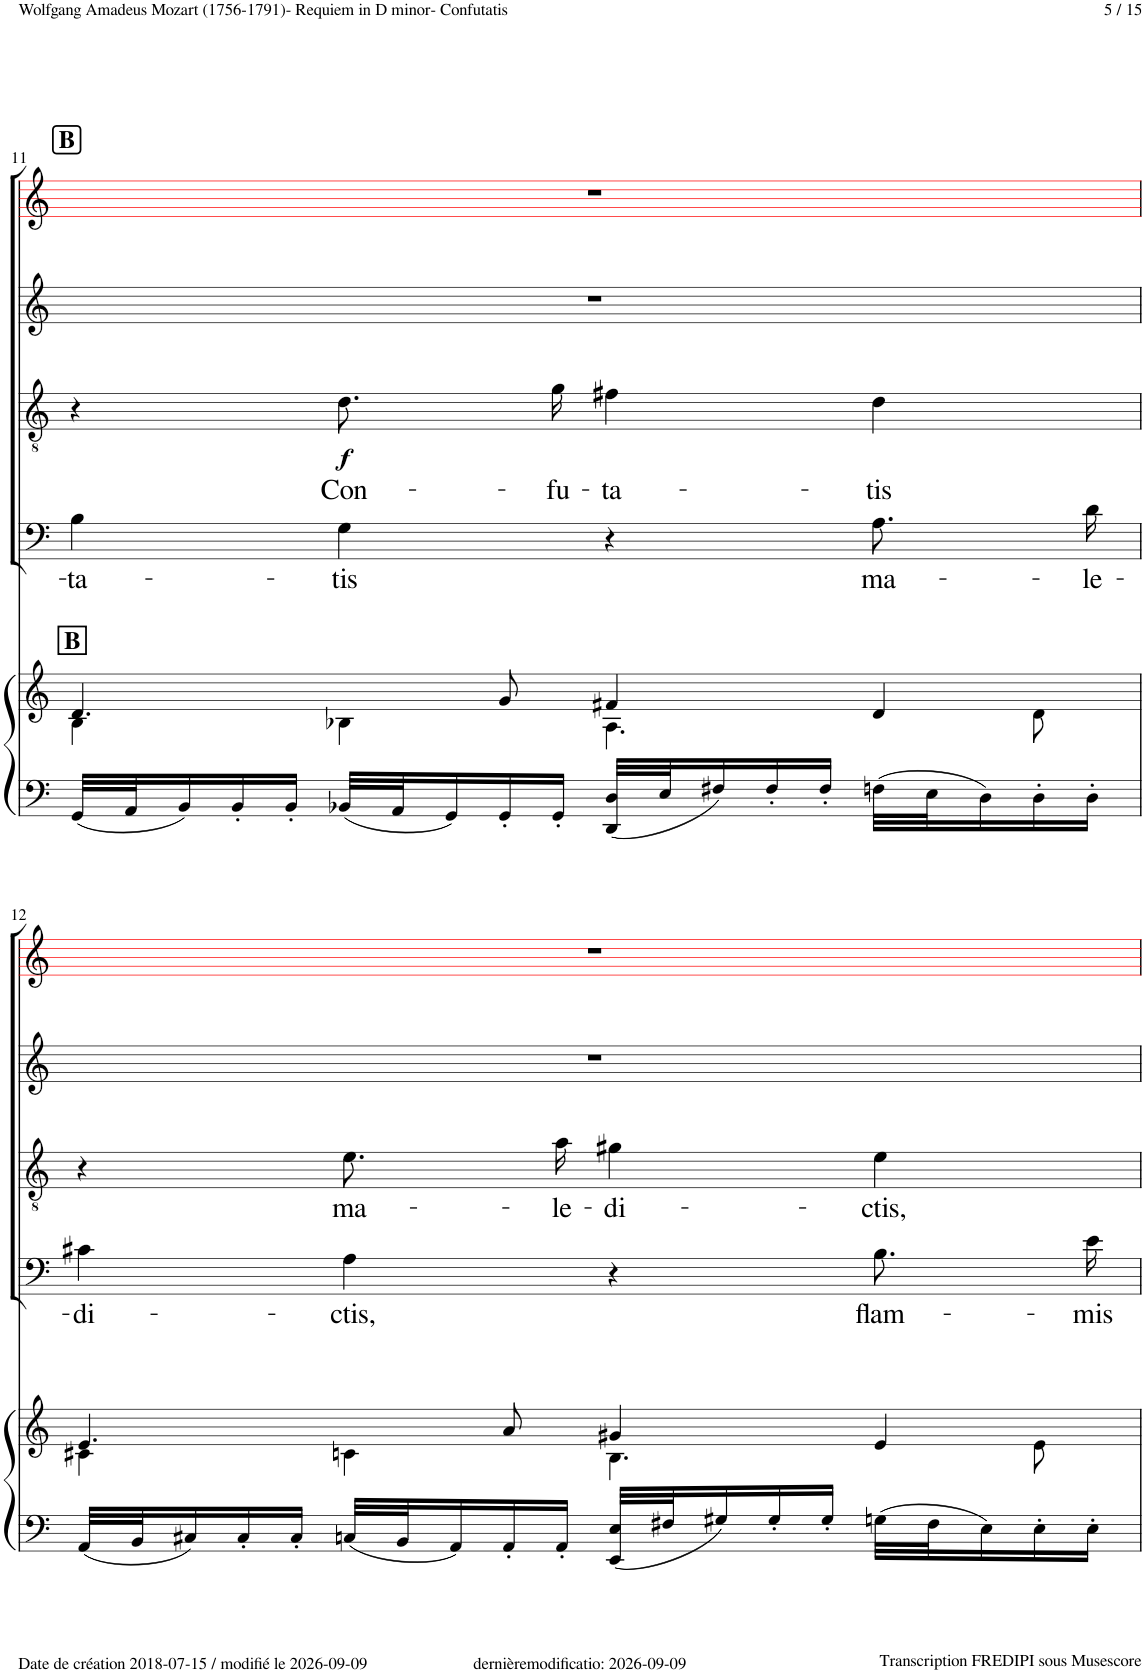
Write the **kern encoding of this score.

**kern	**kern	**kern	**text	**kern	**text	**dynam	**kern	**kern
*part5	*part5	*part4	*part4	*part3	*part3	*part3	*part2	*part1
*staff6	*staff5	*staff4	*staff4	*staff3	*staff3	*staff3	*staff2	*staff1
*I"Piano	*	*I"Bass	*	*I"Tenor	*	*	*I"Alto	*I"Soprano
*I'Pno	*	*	*	*	*	*	*	*
!!LO:PB:g=z
*clefF4	*clefG2	*clefF4	*	*clefGv2	*	*	*clefG2	*clefG2
*	*	*	*	*	*	*	*	*ITrd1c2
*k[]	*k[]	*k[]	*	*k[]	*	*	*k[]	*k[]
*M4/4	*M4/4	*M4/4	*	*M4/4	*	*	*M4/4	*M4/4
*met(c)	*met(c)	*met(c)	*	*met(c)	*	*	*met(c)	*met(c)
!!LO:REH:place=s1:a:B:cj:fs=14:t=B
=11	=11	=11	=11	=11	=11	=11	=11	=11
*	*^	*	*	*	*	*	*	*
!	!LO:TX:a:B:t=B	!	!	!	!	!	!	!	!
!	!	!	!	!LO:LY:b	!	!	!	!	!
32GG/LLL	4.d/	4B\	4B!\	-ta-	4r	.	.	1r	1r
32AA/J	.	.	.	.	.	.	.	.	.
16BB/	.	.	.	.	.	.	.	.	.
16BB'/	.	.	.	.	.	.	.	.	.
16BB'/JJ	.	.	.	.	.	.	.	.	.
!	!	!	!	!LO:LY:b	!	!LO:LY:b	!LO:DY:b	!	!
32BB-X/LLL	.	4B-X\	4G!\	-tis	8.d!\L	Con-	f	.	.
32AA/J	.	.	.	.	.	.	.	.	.
16GG/	.	.	.	.	.	.	.	.	.
16GG'/	8g/	.	.	.	.	.	.	.	.
!	!	!	!	!	!	!LO:LY:b	!	!	!
16GG'/JJ	.	.	.	.	16g!\Jk	-fu-	.	.	.
!	!	!	!	!	!	!LO:LY:b	!	!	!
32DD/ 32D/LLL	4f#X/	4.A\	4r	.	4f#X!\	-ta-	.	.	.
32E/J	.	.	.	.	.	.	.	.	.
16F#X/	.	.	.	.	.	.	.	.	.
16F#'/	.	.	.	.	.	.	.	.	.
16F#'/JJ	.	.	.	.	.	.	.	.	.
!	!	!	!	!LO:LY:b	!	!LO:LY:b	!	!	!
32Fn\LLL	4d/	.	8.A!\L	ma-	4d!\	-tis	.	.	.
32E\J	.	.	.	.	.	.	.	.	.
16D\	.	.	.	.	.	.	.	.	.
16D'\	.	8d\	.	.	.	.	.	.	.
!	!	!	!	!LO:LY:b	!	!	!	!	!
16D'\JJ	.	.	16d!\Jk	-le-	.	.	.	.	.
!!LO:LB:g=z
=12	=12	=12	=12	=12	=12	=12	=12	=12	=12
!	!	!	!	!LO:LY:b	!	!	!	!	!
32AA/LLL	4.e/	4c#X\	4c#X!\	-di-	4r	.	.	1r	1r
32BB/J	.	.	.	.	.	.	.	.	.
16C#X/	.	.	.	.	.	.	.	.	.
16C#'/	.	.	.	.	.	.	.	.	.
16C#'/JJ	.	.	.	.	.	.	.	.	.
!	!	!	!	!LO:LY:b	!	!LO:LY:b	!	!	!
32Cn/LLL	.	4cn\	4A!\	-ctis,	8.e!\L	ma-	.	.	.
32BB/J	.	.	.	.	.	.	.	.	.
16AA/	.	.	.	.	.	.	.	.	.
16AA'/	8a/	.	.	.	.	.	.	.	.
!	!	!	!	!	!	!LO:LY:b	!	!	!
16AA'/JJ	.	.	.	.	16a!\Jk	-le-	.	.	.
!	!	!	!	!	!	!LO:LY:b	!	!	!
32EE/ 32E/LLL	4g#X/	4.B\	4r	.	4g#X!\	-di-	.	.	.
32F#X/J	.	.	.	.	.	.	.	.	.
16G#X/	.	.	.	.	.	.	.	.	.
16G#'/	.	.	.	.	.	.	.	.	.
16G#'/JJ	.	.	.	.	.	.	.	.	.
!	!	!	!	!LO:LY:b	!	!LO:LY:b	!	!	!
32Gn\LLL	4e/	.	8.B!\L	flam-	4e'~!\	-ctis,	.	.	.
32F#\J	.	.	.	.	.	.	.	.	.
16E\	.	.	.	.	.	.	.	.	.
16E'\	.	8e\	.	.	.	.	.	.	.
!	!	!	!	!LO:LY:b	!	!	!	!	!
16E'\JJ	.	.	16e!\Jk	-mis	.	.	.	.	.
*	*v	*v	*	*	*	*	*	*	*
=	=	=	=	=	=	=	=	=
*-	*-	*-	*-	*-	*-	*-	*-	*-
